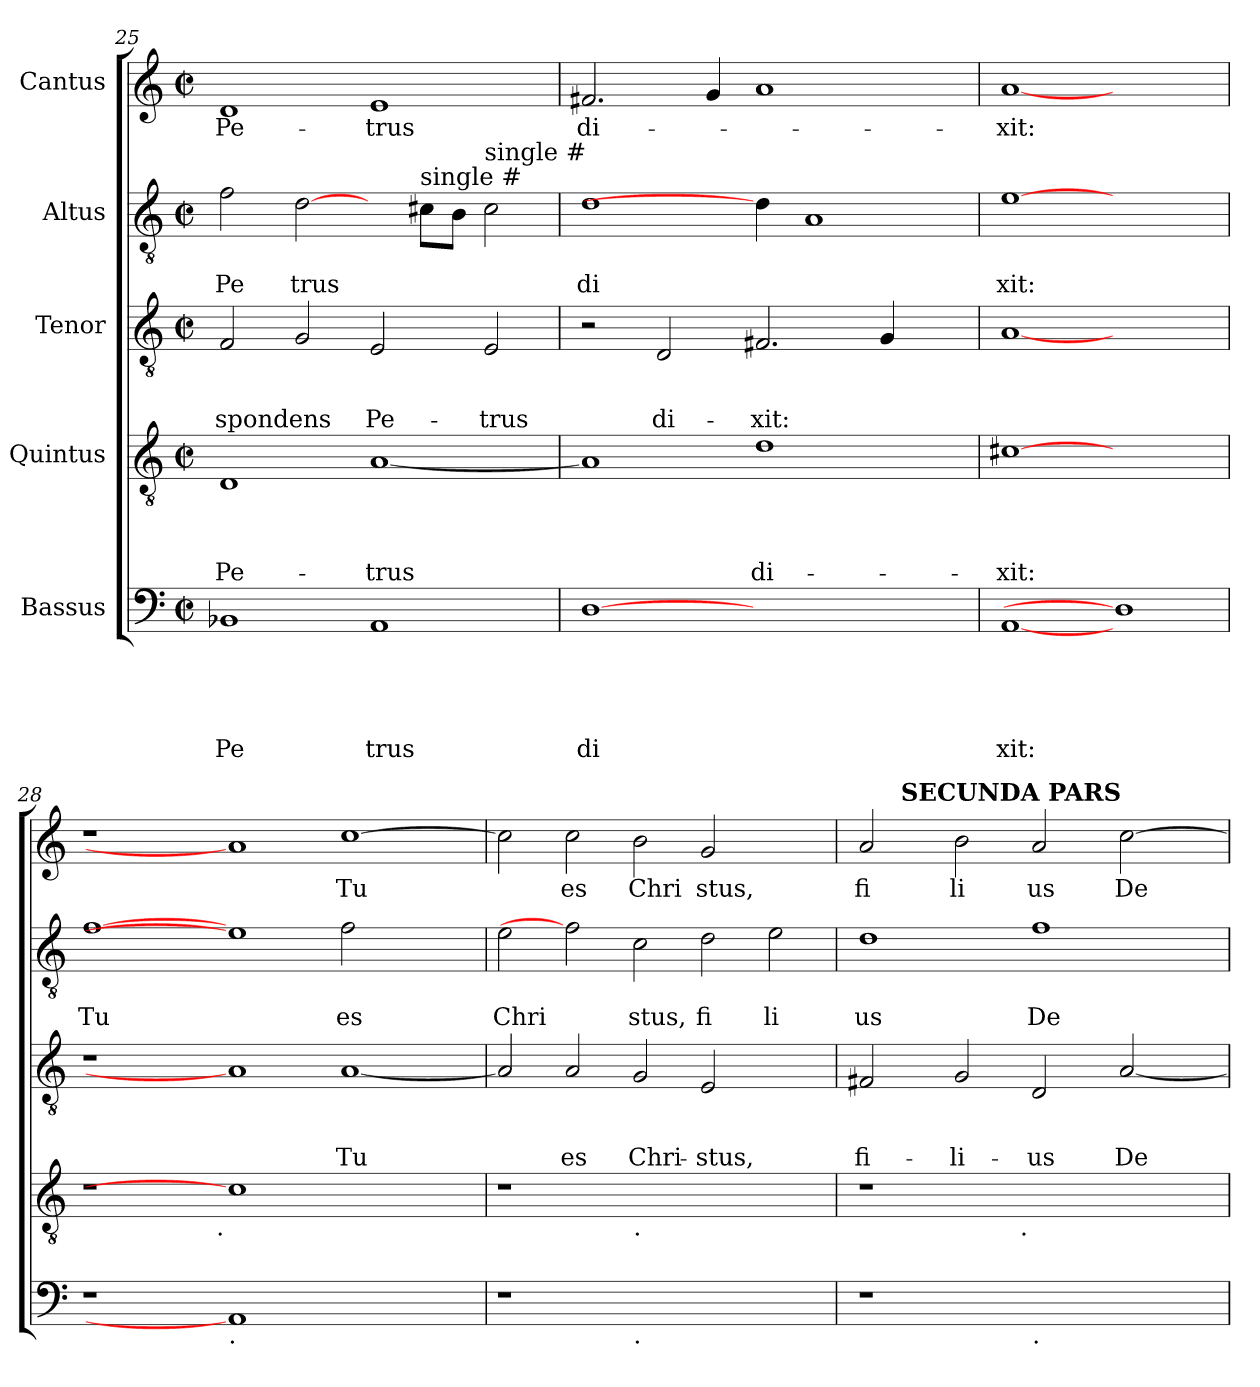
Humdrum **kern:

**kern	**text	**text	**text	**text	**text	**kern	**text	**text	**text	**text	**kern	**text	**text	**text	**kern	**text	**text	**kern	**text
*part5	*part5	*part5	*part5	*part5	*part5	*part4	*part4	*part4	*part4	*part4	*part3	*part3	*part3	*part3	*part2	*part2	*part2	*part1	*part1
*staff5	*staff5	*staff5	*staff5	*staff5	*staff5	*staff4	*staff4	*staff4	*staff4	*staff4	*staff3	*staff3	*staff3	*staff3	*staff2	*staff2	*staff2	*staff1	*staff1
*I"Bassus	*	*	*	*	*	*I"Quintus	*	*	*	*	*I"Tenor	*	*	*	*I"Altus	*	*	*I"Cantus	*
*clefF4	*	*	*	*	*	*clefGv2	*	*	*	*	*clefGv2	*	*	*	*clefGv2	*	*	*clefG2	*
*k[]	*	*	*	*	*	*k[]	*	*	*	*	*k[]	*	*	*	*k[]	*	*	*k[]	*
*C:	*	*	*	*	*	*C:	*	*	*	*	*C:	*	*	*	*C:	*	*	*C:	*
*M2/2	*	*	*	*	*	*M2/2	*	*	*	*	*M2/2	*	*	*	*M2/2	*	*	*M2/2	*
*met(c|)	*	*	*	*	*	*met(c|)	*	*	*	*	*met(c|)	*	*	*	*met(c|)	*	*	*met(c|)	*
=25	=25	=25	=25	=25	=25	=25	=25	=25	=25	=25	=25	=25	=25	=25	=25	=25	=25	=25	=25
!	!	!	!	!	!LO:LY:b	!	!	!	!	!LO:LY:b	!	!	!	!LO:LY:b	!	!	!LO:LY:b	!	!LO:LY:b
1BB-X	.	.	.	.	Pe	1D	.	.	.	Pe-	2F/	.	.	-spondens	2f\	.	Pe	1d	Pe-
!	!	!	!	!	!	!	!	!	!	!	!	!	!	!	!	!	!LO:LY:b	!	!
.	.	.	.	.	.	.	.	.	.	.	2G/	.	.	.	[2d\	.	trus	.	.
!	!	!	!	!	!LO:LY:b	!	!	!	!	!LO:LY:b	!	!	!	!LO:LY:b	!	!	!	!	!LO:LY:b
1AA	.	.	.	.	trus	[<1A	.	.	.	-trus	2E/	.	.	Pe-	4ryy	.	.	1e	-trus
!	!	!	!	!	!	!	!	!	!	!	!	!	!	!	!LO:TX:a:t=single #	!	!	!	!
.	.	.	.	.	.	.	.	.	.	.	.	.	.	.	8c#\L	.	.	.	.
.	.	.	.	.	.	.	.	.	.	.	.	.	.	.	8B\J	.	.	.	.
!	!	!	!	!	!	!	!	!	!	!	!	!	!	!	!LO:TX:a:t=single #	!	!	!	!
!	!	!	!	!	!	!	!	!	!	!	!	!	!	!LO:LY:b	!	!	!	!	!
.	.	.	.	.	.	.	.	.	.	.	2E/	.	.	-trus	2c#\	.	.	.	.
=26	=26	=26	=26	=26	=26	=26	=26	=26	=26	=26	=26	=26	=26	=26	=26	=26	=26	=26	=26
!	!	!	!	!	!LO:LY:b	!	!	!	!	!	!	!	!	!	!	!	!LO:LY:b	!	!LO:LY:b
[1D	.	.	.	.	di	1A]	.	.	.	.	2r	.	.	.	1d	.	di	2.f#X/	di-
!	!	!	!	!	!	!	!	!	!	!	!	!	!	!LO:LY:b	!	!	!	!	!
.	.	.	.	.	.	.	.	.	.	.	2D/	.	.	di-	.	.	.	.	.
.	.	.	.	.	.	.	.	.	.	.	.	.	.	.	.	.	.	4g/	.
!	!	!	!	!	!	!	!	!	!	!LO:LY:b	!	!	!	!LO:LY:b	!	!	!	!	!
1ryy	.	.	.	.	.	1d	.	.	.	di-	2.F#X/	.	.	-xit:	4d\]	.	.	1a	.
.	.	.	.	.	.	.	.	.	.	.	.	.	.	.	1A	.	.	.	.
.	.	.	.	.	.	.	.	.	.	.	4G/	.	.	.	.	.	.	.	.
4ryy	.	.	.	.	.	4ryy	.	.	.	.	4ryy	.	.	.	.	.	.	4ryy	.
=27	=27	=27	=27	=27	=27	=27	=27	=27	=27	=27	=27	=27	=27	=27	=27	=27	=27	=27	=27
!	!	!	!	!	!LO:LY:b	!	!	!	!	!LO:LY:b	!	!	!	!	!	!	!LO:LY:b	!	!LO:LY:b
[1AA	.	.	.	.	xit:	[1c#X	.	.	.	-xit:	[1A	.	.	.	[1e	.	xit:	[1a	-xit:
1D]	.	.	.	.	.	1ryy	.	.	.	.	1ryy	.	.	.	1ryy	.	.	1ryy	.
!!LO:PB:g=z
=28!	=28!	=28!	=28!	=28!	=28!	=28!	=28!	=28!	=28!	=28!	=28!	=28!	=28!	=28!	=28!	=28!	=28!	=28!	=28!
!	!	!	!	!	!	!	!	!	!	!	!	!	!	!	!	!	!LO:LY:b	!	!
*	*	*	*	*	*	*^	*	*	*	*	*	*	*	*	*	*	*	*	*
1r	.	.	.	.	.	1r	2ryy	.	.	.	.	1r	.	.	.	[1f	.	Tu	1r	.
.	.	.	.	.	.	.	4...ryy	.	.	.	.	.	.	.	.	.	.	.	.	.
!	!	!	!	!	!	!	!LO:TX:b:t=.	!	!	!	!	!	!	!	!	!	!	!	!	!
.	.	.	.	.	.	.	1ryy	.	.	.	.	.	.	.	.	.	.	.	.	.
!LO:TX:b:t=.	!	!	!	!	!	!	!	!	!	!	!	!	!	!	!	!	!	!	!	!
1AA]	.	.	.	.	.	1c#]	.	.	.	.	.	1A]	.	.	.	1e]	.	.	1a]	.
.	.	.	.	.	.	.	1ryy	.	.	.	.	.	.	.	.	.	.	.	.	.
!	!	!	!	!	!	!	!	!	!	!	!	!	!	!	!LO:LY:b	!	!	!LO:LY:b	!	!LO:LY:b
1ryy	.	.	.	.	.	1ryy	.	.	.	.	.	[<1A	.	.	Tu	2f\	.	es	[>1cc	Tu
.	.	.	.	.	.	.	.	.	.	.	.	.	.	.	.	2ryy	.	.	.	.
.	.	.	.	.	.	.	32ryy	.	.	.	.	.	.	.	.	.	.	.	.	.
=29	=29	=29	=29	=29	=29	=29	=29	=29	=29	=29	=29	=29	=29	=29	=29	=29	=29	=29	=29	=29
!	!	!	!	!	!	!	!	!	!	!	!	!	!	!	!	!	!	!LO:LY:b	!	!
*	*	*	*	*	*	*v	*v	*	*	*	*	*	*	*	*	*	*	*	*	*
1r	.	.	.	.	.	1r	.	.	.	.	2A/]	.	.	.	2e\	.	Chri	2cc\]	.
!	!	!	!	!	!	!	!	!	!	!	!	!	!	!LO:LY:b	!	!	!	!	!LO:LY:b
.	.	.	.	.	.	.	.	.	.	.	2A/	.	.	es	2f]	.	.	2cc\	es
!	!	!	!	!	!	!LO:TX:b:t=.	!	!	!	!	!	!	!	!	!	!	!	!	!
!LO:TX:b:t=.	!	!	!	!	!	!	!	!	!	!	!	!	!	!	!	!	!	!	!
!	!	!	!	!	!	!	!	!	!	!	!	!	!	!LO:LY:b	!	!	!LO:LY:b	!	!LO:LY:b
1.ryy	.	.	.	.	.	1.ryy	.	.	.	.	2G/	.	.	Chri-	2c\	.	stus,	2b\	Chri
!	!	!	!	!	!	!	!	!	!	!	!	!	!	!LO:LY:b	!	!	!LO:LY:b	!	!LO:LY:b
.	.	.	.	.	.	.	.	.	.	.	2E/	.	.	-stus,	2d\	.	fi	2g/	stus,
!	!	!	!	!	!	!	!	!	!	!	!	!	!	!	!	!	!LO:LY:b	!	!
.	.	.	.	.	.	.	.	.	.	.	2ryy	.	.	.	2e\	.	li	2ryy	.
=30	=30	=30	=30	=30	=30	=30	=30	=30	=30	=30	=30	=30	=30	=30	=30	=30	=30	=30	=30
!	!	!	!	!	!	!	!	!	!	!	!	!	!	!LO:LY:b	!	!	!LO:LY:b	!	!LO:LY:b
*	*	*	*	*	*	*^	*	*	*	*	*	*	*	*	*	*	*	*^	*
1r	.	.	.	.	.	1r	2ryy	.	.	.	.	2F#X/	.	.	fi-	1d	.	us	2a/	8ryy	fi
.	.	.	.	.	.	.	.	.	.	.	.	.	.	.	.	.	.	.	.	32ryy	.
!	!	!	!	!	!	!	!	!	!	!	!	!	!	!	!	!	!	!	!	!LO:TX:a:B:t=SECUNDA PARS	!
.	.	.	.	.	.	.	.	.	.	.	.	.	.	.	.	.	.	.	.	1ryy	.
!	!	!	!	!	!	!	!	!	!	!	!	!	!	!	!LO:LY:b	!	!	!	!	!	!LO:LY:b
.	.	.	.	.	.	.	4...ryy	.	.	.	.	2G/	.	.	-li-	.	.	.	2b\	.	li
!	!	!	!	!	!	!	!LO:TX:b:t=.	!	!	!	!	!	!	!	!	!	!	!	!	!	!
.	.	.	.	.	.	.	1ryy	.	.	.	.	.	.	.	.	.	.	.	.	.	.
!LO:TX:b:t=.	!	!	!	!	!	!	!	!	!	!	!	!	!	!	!	!	!	!	!	!	!
!	!	!	!	!	!	!	!	!	!	!	!	!	!	!	!LO:LY:b	!	!	!LO:LY:b	!	!	!LO:LY:b
1ryy	.	.	.	.	.	1ryy	.	.	.	.	.	2D/	.	.	-us	1f	.	De	2a/	.	us
.	.	.	.	.	.	.	.	.	.	.	.	.	.	.	.	.	.	.	.	2ryy	.
!	!	!	!	!	!	!	!	!	!	!	!	!	!	!	!LO:LY:b	!	!	!	!	!	!LO:LY:b
.	.	.	.	.	.	.	.	.	.	.	.	[<2A/	.	.	De-	.	.	.	[>2cc\	.	De
.	.	.	.	.	.	.	.	.	.	.	.	.	.	.	.	.	.	.	.	4ryy	.
.	.	.	.	.	.	.	.	.	.	.	.	.	.	.	.	.	.	.	.	16.ryy	.
.	.	.	.	.	.	.	32ryy	.	.	.	.	.	.	.	.	.	.	.	.	.	.
*	*	*	*	*	*	*v	*v	*	*	*	*	*	*	*	*	*	*	*	*v	*v	*
=	=	=	=	=	=	=	=	=	=	=	=	=	=	=	=	=	=	=	=
*-	*-	*-	*-	*-	*-	*-	*-	*-	*-	*-	*-	*-	*-	*-	*-	*-	*-	*-	*-
